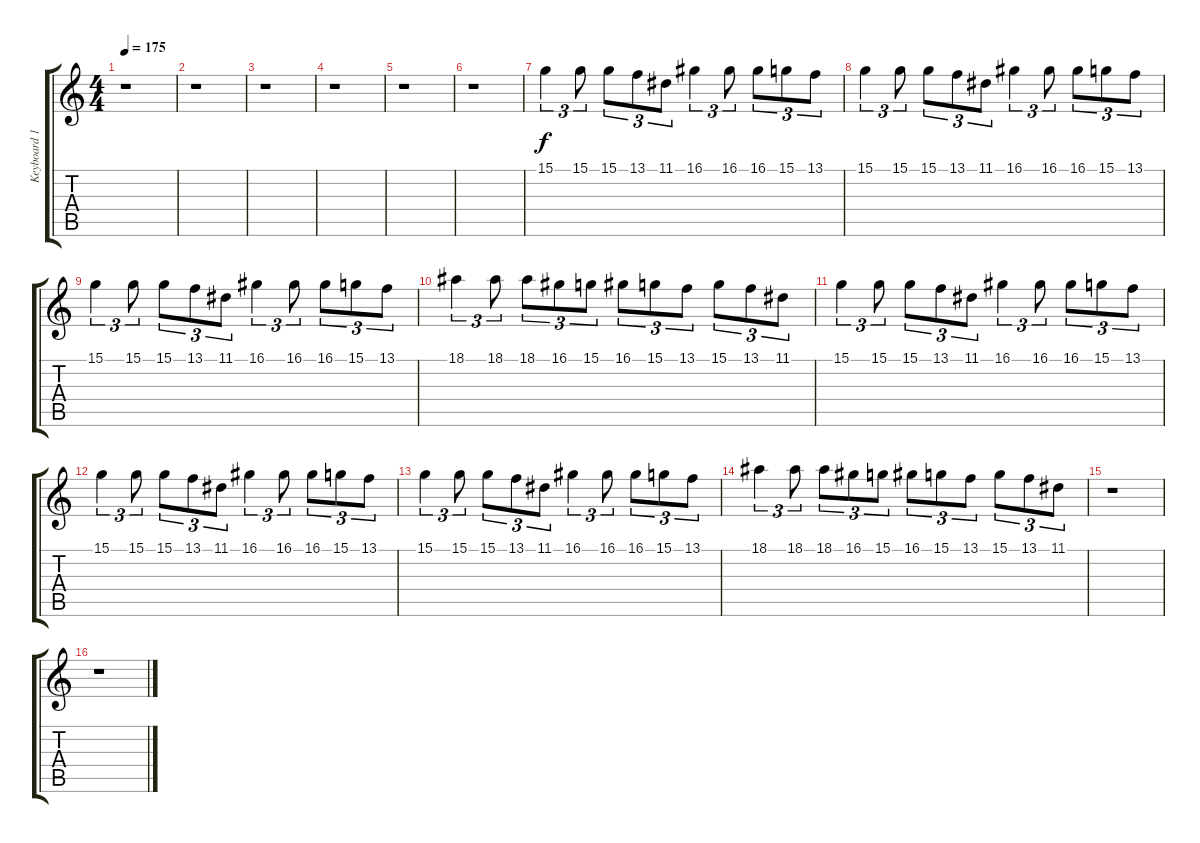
\track ("Keyboard 1." "Keyboard 1") {instrument fx5brightness}
\staff {score tabs}
\tuning (E4 B3 G3 D3 A2 E2) {hide}
\ts (4 4)
\tempo 175
\clef g2
\ks c
r.1{dy f} |
r.1 |
r.1 |
r.1 |
r.1 |
r.1 |
15.1.4{tu (3 2) instrument harpsichord} 15.1.8{tu (3 2)} 15.1.8{tu (3 2)} 13.1.8{tu (3 2)} 11.1.8{tu (3 2)} 16.1.4{tu (3 2)} 16.1.8{tu (3 2)} 16.1.8{tu (3 2)} 15.1.8{tu (3 2)} 13.1.8{tu (3 2)} |
15.1.4{tu (3 2)} 15.1.8{tu (3 2)} 15.1.8{tu (3 2)} 13.1.8{tu (3 2)} 11.1.8{tu (3 2)} 16.1.4{tu (3 2)} 16.1.8{tu (3 2)} 16.1.8{tu (3 2)} 15.1.8{tu (3 2)} 13.1.8{tu (3 2)} |
15.1.4{tu (3 2)} 15.1.8{tu (3 2)} 15.1.8{tu (3 2)} 13.1.8{tu (3 2)} 11.1.8{tu (3 2)} 16.1.4{tu (3 2)} 16.1.8{tu (3 2)} 16.1.8{tu (3 2)} 15.1.8{tu (3 2)} 13.1.8{tu (3 2)} |
18.1.4{tu (3 2)} 18.1.8{tu (3 2)} 18.1.8{tu (3 2)} 16.1.8{tu (3 2)} 15.1.8{tu (3 2)} 16.1.8{tu (3 2)} 15.1.8{tu (3 2)} 13.1.8{tu (3 2)} 15.1.8{tu (3 2)} 13.1.8{tu (3 2)} 11.1.8{tu (3 2)} |
15.1.4{tu (3 2)} 15.1.8{tu (3 2)} 15.1.8{tu (3 2)} 13.1.8{tu (3 2)} 11.1.8{tu (3 2)} 16.1.4{tu (3 2)} 16.1.8{tu (3 2)} 16.1.8{tu (3 2)} 15.1.8{tu (3 2)} 13.1.8{tu (3 2)} |
15.1.4{tu (3 2)} 15.1.8{tu (3 2)} 15.1.8{tu (3 2)} 13.1.8{tu (3 2)} 11.1.8{tu (3 2)} 16.1.4{tu (3 2)} 16.1.8{tu (3 2)} 16.1.8{tu (3 2)} 15.1.8{tu (3 2)} 13.1.8{tu (3 2)} |
15.1.4{tu (3 2)} 15.1.8{tu (3 2)} 15.1.8{tu (3 2)} 13.1.8{tu (3 2)} 11.1.8{tu (3 2)} 16.1.4{tu (3 2)} 16.1.8{tu (3 2)} 16.1.8{tu (3 2)} 15.1.8{tu (3 2)} 13.1.8{tu (3 2)} |
18.1.4{tu (3 2)} 18.1.8{tu (3 2)} 18.1.8{tu (3 2)} 16.1.8{tu (3 2)} 15.1.8{tu (3 2)} 16.1.8{tu (3 2)} 15.1.8{tu (3 2)} 13.1.8{tu (3 2)} 15.1.8{tu (3 2)} 13.1.8{tu (3 2)} 11.1.8{tu (3 2)} |
r.1 |
r.1
